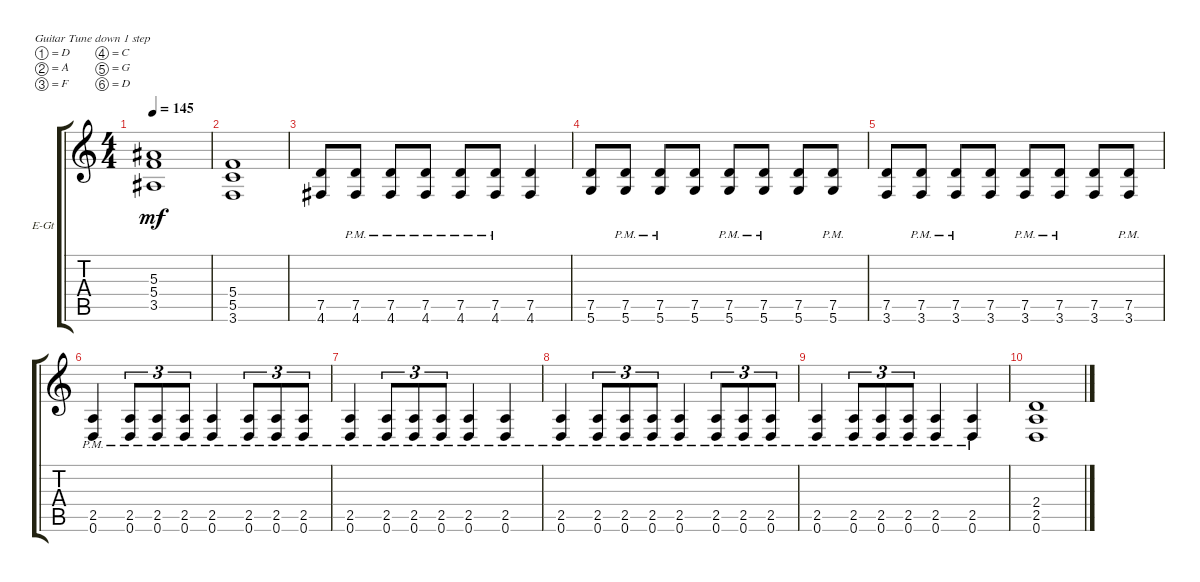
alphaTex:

\defaultSystemsLayout 4
\bracketExtendMode groupsimilarinstruments
\firstSystemTrackNameOrientation horizontal
\otherSystemsTrackNameOrientation horizontal
\track ("Rithm Guitar 1" "E-Gt") {instrument distortionguitar}
\staff {score tabs}
\tuning (D4 A3 F3 C3 G2 D2)
\ts (4 4)
\tempo 145
\clef g2
\ks c
(3.5 5.4 5.3).1{dy mf} |
(5.5 5.4 3.6).1 |
(4.6 7.5).8 (4.6{pm} 7.5{pm}).8 (4.6{pm} 7.5{pm}).8 (4.6{pm} 7.5{pm}).8 (4.6{pm} 7.5{pm}).8 (4.6{pm} 7.5{pm}).8 (4.6 7.5).4 |
(5.6 7.5).8 (5.6{pm} 7.5{pm}).8 (5.6{pm} 7.5{pm}).8 (5.6 7.5).8 (5.6{pm} 7.5{pm}).8 (5.6{pm} 7.5{pm}).8 (5.6 7.5).8 (5.6{pm} 7.5{pm}).8 |
(3.6 7.5).8 (3.6{pm} 7.5{pm}).8 (3.6{pm} 7.5{pm}).8 (3.6 7.5).8 (3.6{pm} 7.5{pm}).8 (3.6{pm} 7.5{pm}).8 (3.6 7.5).8 (3.6{pm} 7.5{pm}).8 |
(0.6{pm} 2.5{pm}).4 (0.6{pm} 2.5{pm}).8{tu (3 2)} (0.6{pm} 2.5{pm}).8{tu (3 2)} (0.6{pm} 2.5{pm}).8{tu (3 2)} (0.6{pm} 2.5{pm}).4 (0.6{pm} 2.5{pm}).8{tu (3 2)} (0.6{pm} 2.5{pm}).8{tu (3 2)} (0.6{pm} 2.5{pm}).8{tu (3 2)} |
(0.6{pm} 2.5{pm}).4 (0.6{pm} 2.5{pm}).8{tu (3 2)} (0.6{pm} 2.5{pm}).8{tu (3 2)} (0.6{pm} 2.5{pm}).8{tu (3 2)} (0.6{pm} 2.5{pm}).4 (2.5{pm} 0.6{pm}).4 |
(0.6{pm} 2.5{pm}).4 (0.6{pm} 2.5{pm}).8{tu (3 2)} (0.6{pm} 2.5{pm}).8{tu (3 2)} (0.6{pm} 2.5{pm}).8{tu (3 2)} (0.6{pm} 2.5{pm}).4 (0.6{pm} 2.5{pm}).8{tu (3 2)} (0.6{pm} 2.5{pm}).8{tu (3 2)} (0.6{pm} 2.5{pm}).8{tu (3 2)} |
(0.6{pm} 2.5{pm}).4 (0.6{pm} 2.5{pm}).8{tu (3 2)} (0.6{pm} 2.5{pm}).8{tu (3 2)} (0.6{pm} 2.5{pm}).8{tu (3 2)} (0.6{pm} 2.5{pm}).4 (2.5{pm} 0.6{pm}).4 |
(2.4 2.5 0.6).1
